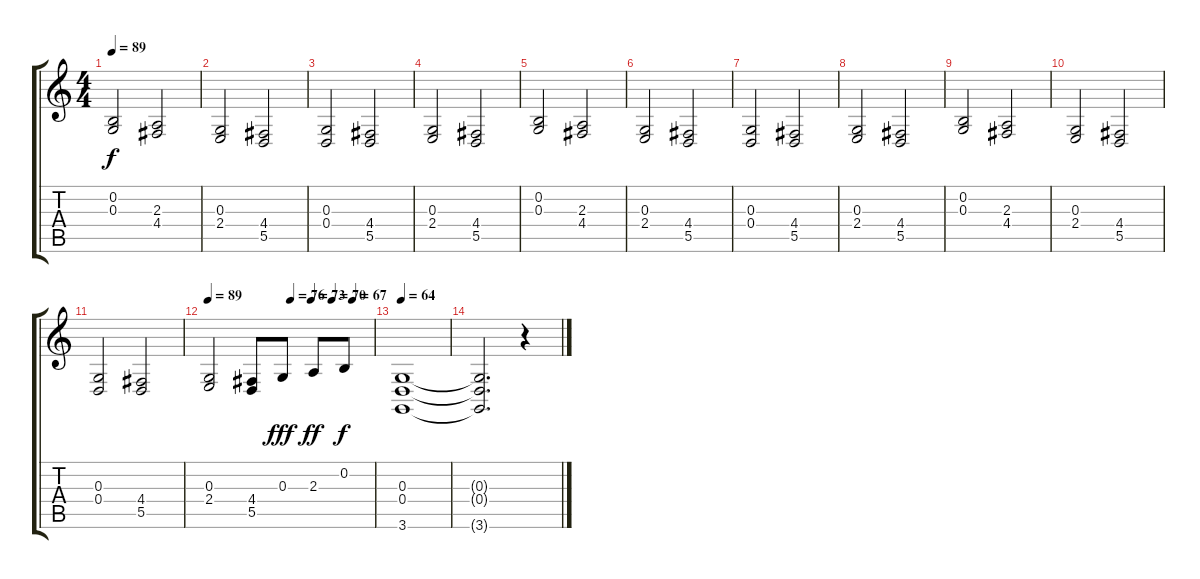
\track "" {instrument brightacousticpiano}
\staff {score tabs}
\tuning (E4 B3 G3 D3 A2 E2) {hide}
\ts (4 4)
\tempo 89
\clef g2
\ks c
(0.2 0.3).2{dy f} (2.3 4.4).2 |
(0.3 2.4).2 (4.4 5.5).2 |
(0.3 0.4).2 (4.4 5.5).2 |
(0.3 2.4).2 (4.4 5.5).2 |
(0.2 0.3).2 (2.3 4.4).2 |
(0.3 2.4).2 (4.4 5.5).2 |
(0.3 0.4).2 (4.4 5.5).2 |
(0.3 2.4).2 (4.4 5.5).2 |
(0.2 0.3).2 (2.3 4.4).2 |
(0.3 2.4).2 (4.4 5.5).2 |
(0.3 0.4).2 (4.4 5.5).2 |
\tempo 89
\tempo (76 0.5)
\tempo (73 0.625)
\tempo (70 0.75)
\tempo (67 0.875)
(0.3 2.4).2 (4.4 5.5).8 0.3.8{dy fff} 2.3.8{dy ff} 0.2.8{dy f} |
\tempo 64
(0.3 0.4 3.6).1 |
(0.3{t} 0.4{t} 3.6{t}).2{d} r.4
